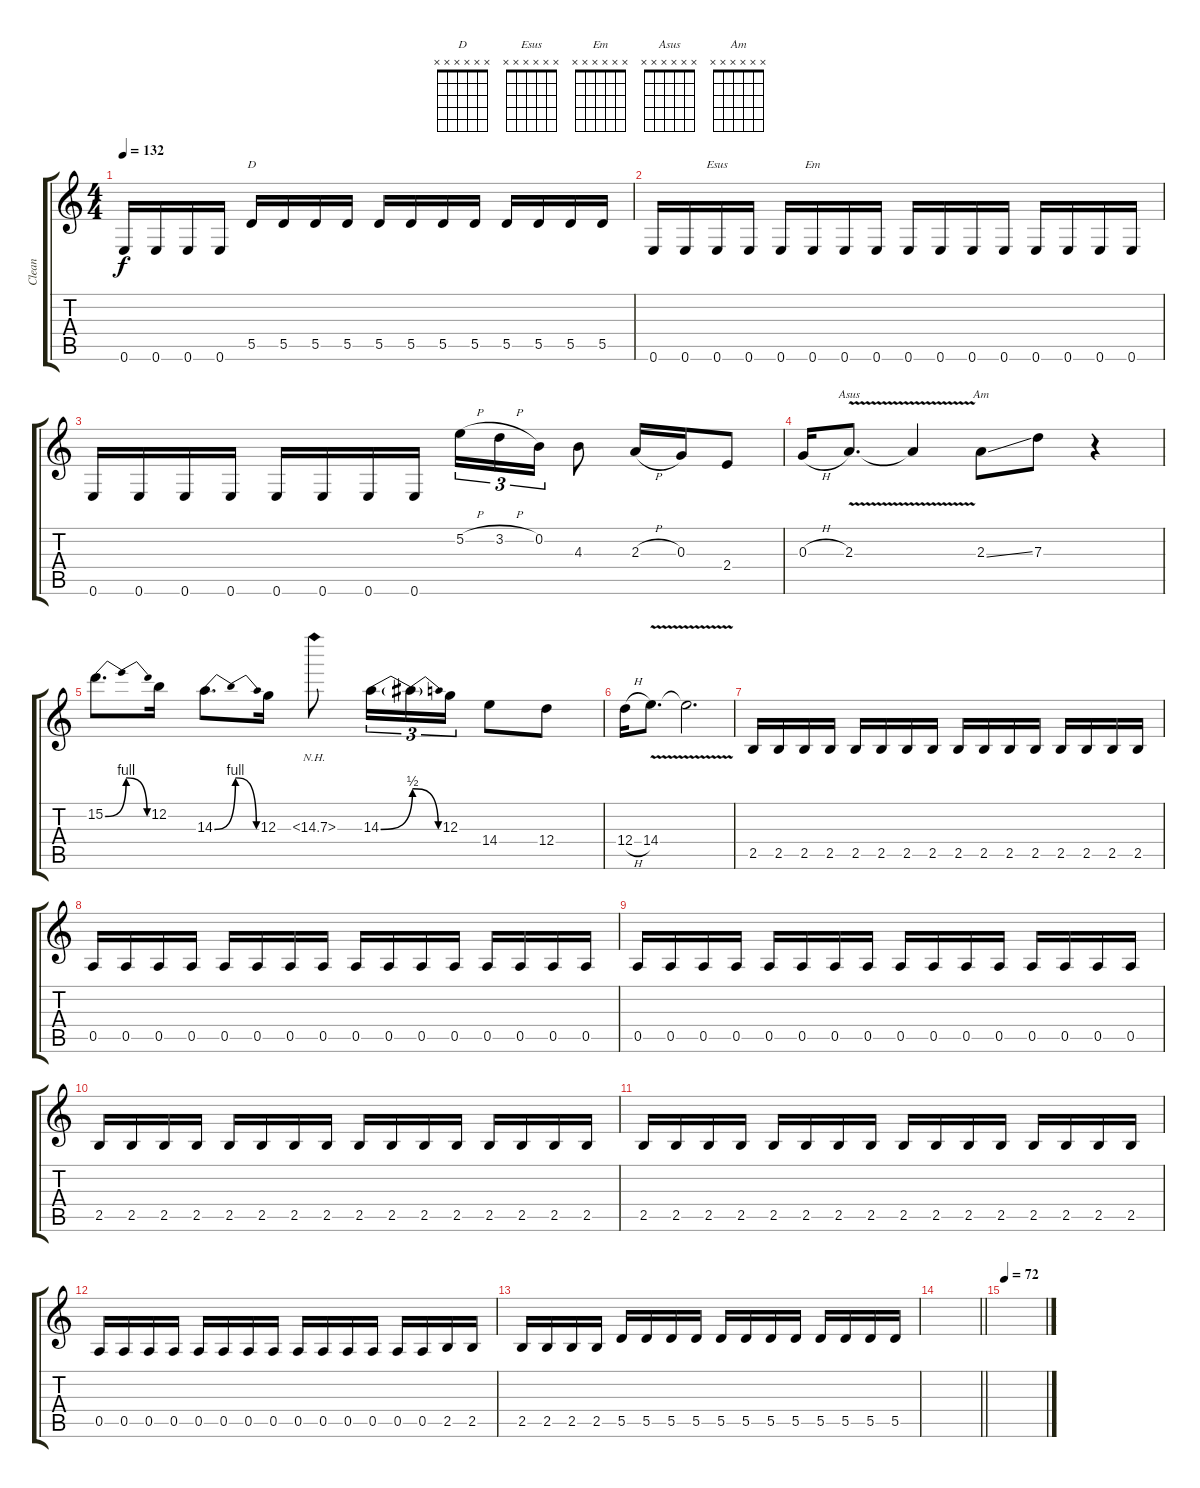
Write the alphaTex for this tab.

\track ("Clean" "Clean") {instrument electricguitarclean}
\staff {score tabs}
\tuning (E4 B3 G3 D3 A2 E2) {hide}
\chord ("D" x x x x x x)
\chord ("Esus" x x x x x x)
\chord ("Em" x x x x x x)
\chord ("Asus" x x x x x x)
\chord ("Am" x x x x x x)
\ts (4 4)
\tempo 132
\clef g2
\ks c
0.6.16{dy f} 0.6.16 0.6.16 0.6.16 5.5.16{ch "D"} 5.5.16 5.5.16 5.5.16 5.5.16 5.5.16 5.5.16 5.5.16 5.5.16 5.5.16 5.5.16 5.5.16 |
0.6.16 0.6.16 0.6.16{ch "Esus"} 0.6.16 0.6.16 0.6.16{ch "Em"} 0.6.16 0.6.16 0.6.16 0.6.16 0.6.16 0.6.16 0.6.16 0.6.16 0.6.16 0.6.16 |
0.6.16 0.6.16 0.6.16 0.6.16 0.6.16 0.6.16 0.6.16 0.6.16 5.2{h}.16{tu (3 2)} 3.2{h}.16{tu (3 2)} 0.2.16{tu (3 2)} 4.3.8 2.3{h}.16 0.3.16 2.4.8 |
0.3{h}.16 2.3{v}.8{d ch "Asus"} 2.3{v t}.4 2.3{ss}.8{ch "Am"} 7.3.8 r.4 |
15.2{be (bendrelease 0 0 30 4 30 4 60 0)}.8{d} 12.2.16 14.3{be (bendrelease 0 0 30 4 30 4 60 0)}.8{d} 12.3.16 14.3{nh}.8 14.3{be (bend 0 0 60 2)}.16{tu (3 2)} 14.3{be (release 0 2 60 0) t}.16{tu (3 2)} 12.3.16{tu (3 2)} 14.4.8 12.4.8 |
12.4{h}.16 14.4{v}.8{d} 14.4{v t}.2{d} |
2.5.16 2.5.16 2.5.16 2.5.16 2.5.16 2.5.16 2.5.16 2.5.16 2.5.16 2.5.16 2.5.16 2.5.16 2.5.16 2.5.16 2.5.16 2.5.16 |
0.5.16 0.5.16 0.5.16 0.5.16 0.5.16 0.5.16 0.5.16 0.5.16 0.5.16 0.5.16 0.5.16 0.5.16 0.5.16 0.5.16 0.5.16 0.5.16 |
0.5.16 0.5.16 0.5.16 0.5.16 0.5.16 0.5.16 0.5.16 0.5.16 0.5.16 0.5.16 0.5.16 0.5.16 0.5.16 0.5.16 0.5.16 0.5.16 |
2.5.16 2.5.16 2.5.16 2.5.16 2.5.16 2.5.16 2.5.16 2.5.16 2.5.16 2.5.16 2.5.16 2.5.16 2.5.16 2.5.16 2.5.16 2.5.16 |
2.5.16 2.5.16 2.5.16 2.5.16 2.5.16 2.5.16 2.5.16 2.5.16 2.5.16 2.5.16 2.5.16 2.5.16 2.5.16 2.5.16 2.5.16 2.5.16 |
0.5.16 0.5.16 0.5.16 0.5.16 0.5.16 0.5.16 0.5.16 0.5.16 0.5.16 0.5.16 0.5.16 0.5.16 0.5.16 0.5.16 2.5.16 2.5.16 |
2.5.16 2.5.16 2.5.16 2.5.16 5.5.16 5.5.16 5.5.16 5.5.16 5.5.16 5.5.16 5.5.16 5.5.16 5.5.16 5.5.16 5.5.16 5.5.16 |
\barLineRight lightlight
|
\tempo 72
